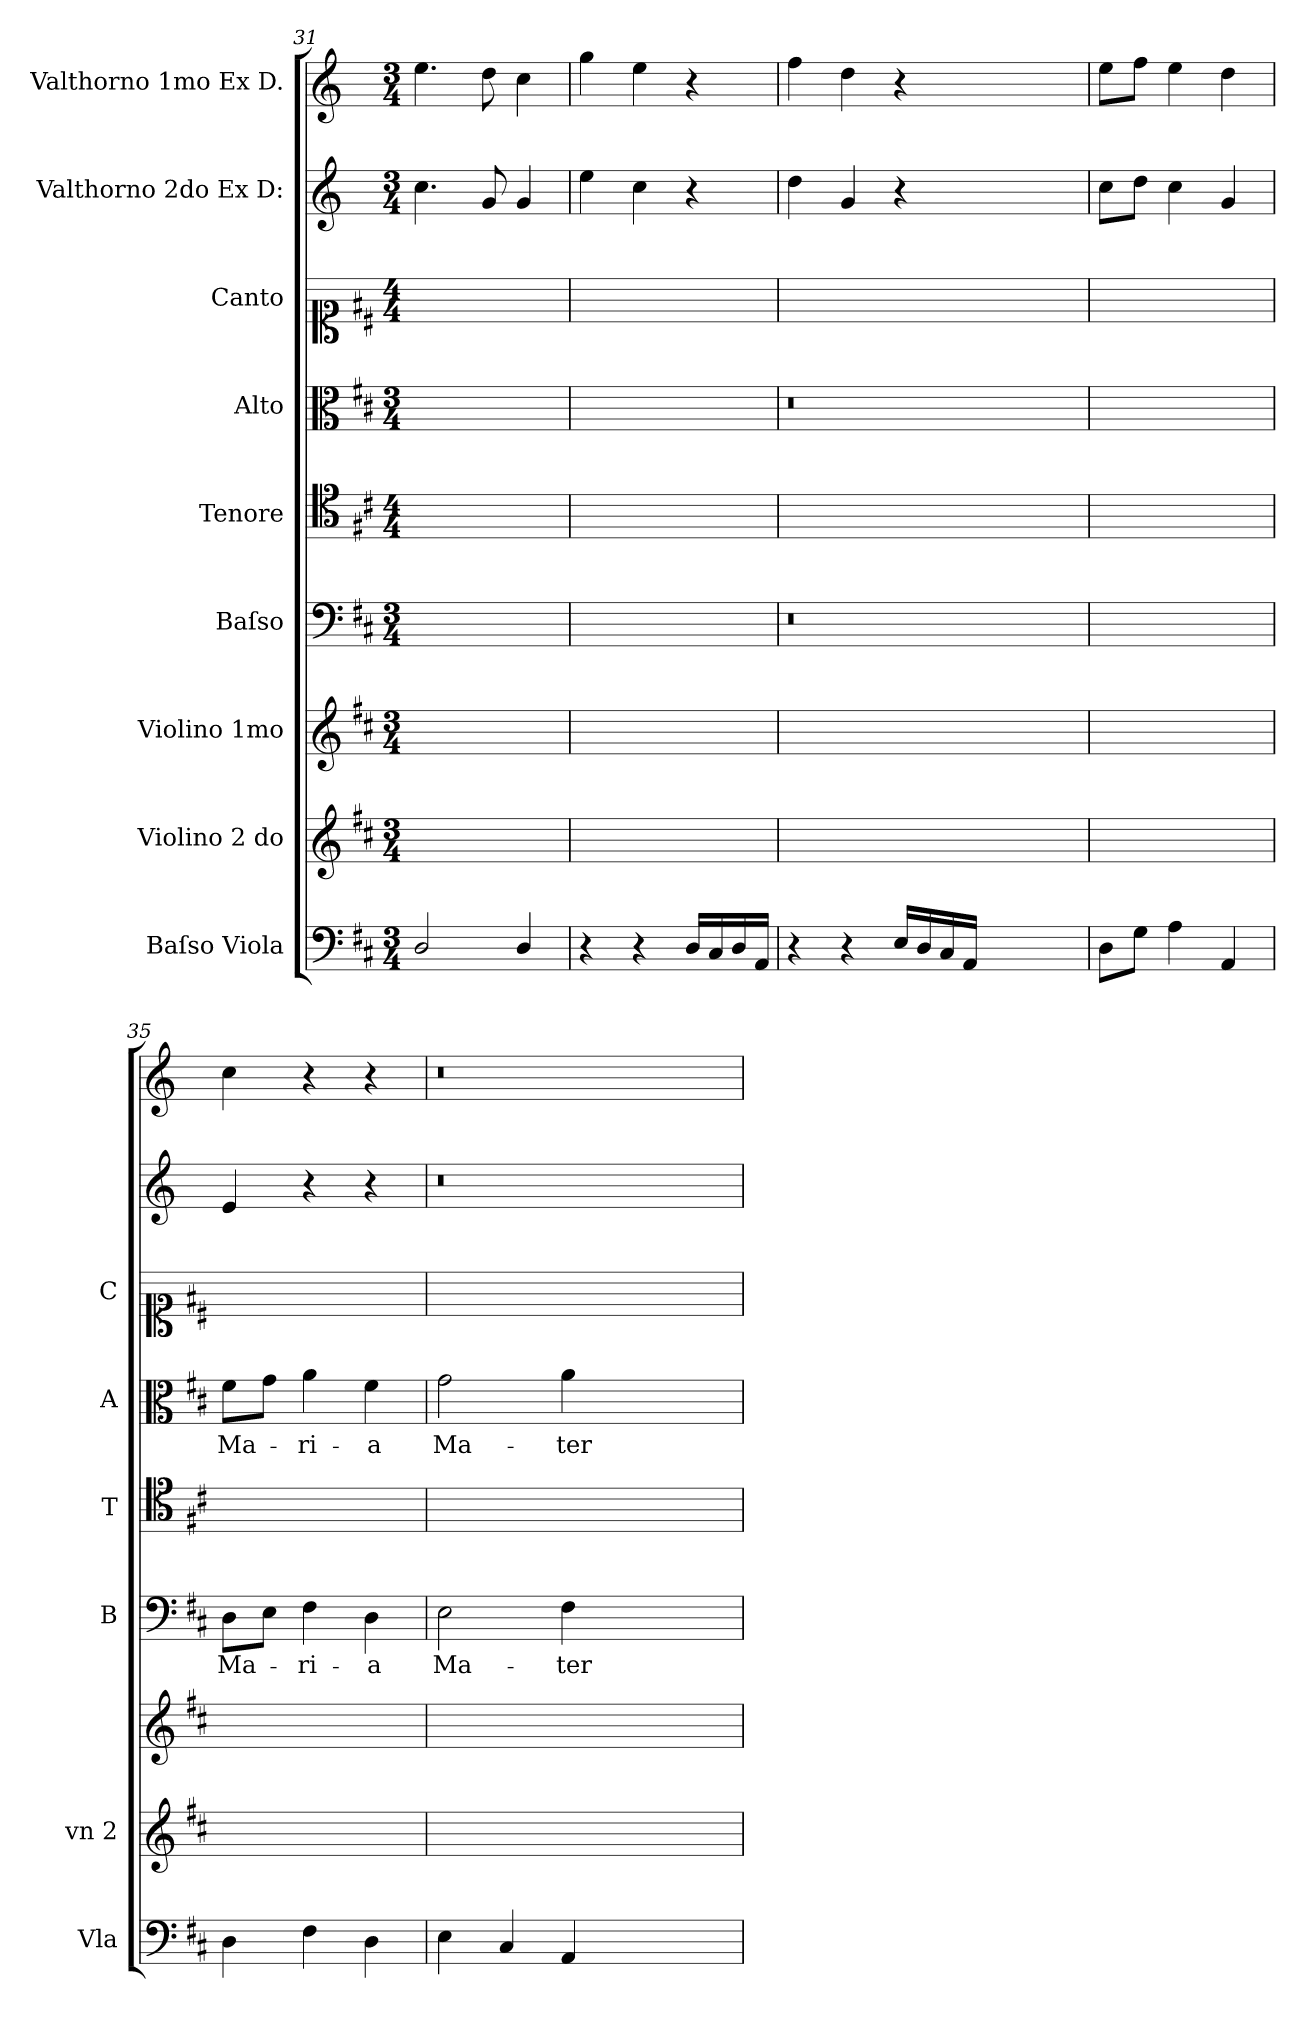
**kern	**kern	**kern	**kern	**text	**kern	**kern	**text	**kern	**kern	**kern
*part9	*part8	*part7	*part6	*part6	*part5	*part4	*part4	*part3	*part2	*part1
*staff9	*staff8	*staff7	*staff6	*staff6	*staff5	*staff4	*staff4	*staff3	*staff2	*staff1
*I"Baſso Viola	*I"Violino 2 do	*I"Violino 1mo	*I"Baſso	*	*I"Tenore	*I"Alto	*	*I"Canto	*I"Valthorno 2do Ex D:	*I"Valthorno 1mo Ex D.
*I'Vla	*I'vn 2	*	*I'B	*	*I'T	*I'A	*	*I'C	*	*
*clefF4	*clefG2	*clefG2	*clefF4	*	*clefC4	*clefC3	*	*clefC1	*clefG2	*clefG2
*	*	*	*	*	*	*	*	*	*ITrd6c10	*ITrd6c10
*k[f#c#]	*k[f#c#]	*k[f#c#]	*k[f#c#]	*	*k[f#c#]	*k[f#c#]	*	*k[f#c#]	*k[f#c#]	*k[f#c#]
*M3/4	*M3/4	*M3/4	*M3/4	*	*M4/4	*M3/4	*	*M4/4	*M3/4	*M3/4
=31	=31	=31	=31	=31	=31	=31	=31	=31	=31	=31
2D/	2.ryy	2.ryy	2.ryy	.	2.ryy	2.ryy	.	2.ryy	4.d\	4.f#\
.	.	.	.	.	.	.	.	.	8A/	8e\
4D/	.	.	.	.	.	.	.	.	4A/	4d\
=32	=32	=32	=32	=32	=32	=32	=32	=32	=32	=32
4r	2.ryy	2.ryy	2.ryy	.	2.ryy	2.ryy	.	2.ryy	4f#\	4a\
4r	.	.	.	.	.	.	.	.	4d\	4f#\
16D/LL	.	.	.	.	.	.	.	.	4r	4r
16C#/	.	.	.	.	.	.	.	.	.	.
16D/	.	.	.	.	.	.	.	.	.	.
16AA/JJ	.	.	.	.	.	.	.	.	.	.
=33	=33	=33	=33	=33	=33	=33	=33	=33	=33	=33
!	!	!	!LO:N:vis=0	!	!	!LO:N:vis=0	!	!	!	!
4r	2.ryy	2.ryy	1.r	.	2.ryy	1.r	.	2.ryy	4e\	4g\
4r	.	.	.	.	.	.	.	.	4A/	4e\
16E/LL	.	.	.	.	.	.	.	.	4r	4r
16D/	.	.	.	.	.	.	.	.	.	.
16C#/	.	.	.	.	.	.	.	.	.	.
16AA/JJ	.	.	.	.	.	.	.	.	.	.
2.ryy	2.ryy	2.ryy	.	.	2.ryy	.	.	2.ryy	2.ryy	2.ryy
=34	=34	=34	=34	=34	=34	=34	=34	=34	=34	=34
8D\L	2.ryy	2.ryy	2.ryy	.	2.ryy	2.ryy	.	2.ryy	8d\L	8f#\L
8G\J	.	.	.	.	.	.	.	.	8e\J	8g\J
4A\	.	.	.	.	.	.	.	.	4d\	4f#\
4AA/	.	.	.	.	.	.	.	.	4A/	4e\
=35	=35	=35	=35	=35	=35	=35	=35	=35	=35	=35
4D\	2.ryy	2.ryy	8D\L	Ma-	2.ryy	8f#\L	Ma-	2.ryy	4F#/	4d\
.	.	.	8E\J	.	.	8g\J	.	.	.	.
4F#\	.	.	4F#\	-ri-	.	4a\	-ri-	.	4r	4r
4D\	.	.	4D\	-a	.	4f#\	-a	.	4r	4r
=36	=36	=36	=36	=36	=36	=36	=36	=36	=36	=36
!	!	!	!	!	!	!	!	!	!LO:N:vis=0	!LO:N:vis=0
4E\	2.ryy	2.ryy	2E\	Ma-	2.ryy	2g\	Ma-	2.ryy	1.r	1.r
4C#/	.	.	.	.	.	.	.	.	.	.
4AA/	.	.	4F#\	-ter	.	4a\	-ter	.	.	.
2.ryy	2.ryy	2.ryy	2.ryy	.	2.ryy	2.ryy	.	2.ryy	.	.
=	=	=	=	=	=	=	=	=	=	=
*-	*-	*-	*-	*-	*-	*-	*-	*-	*-	*-
